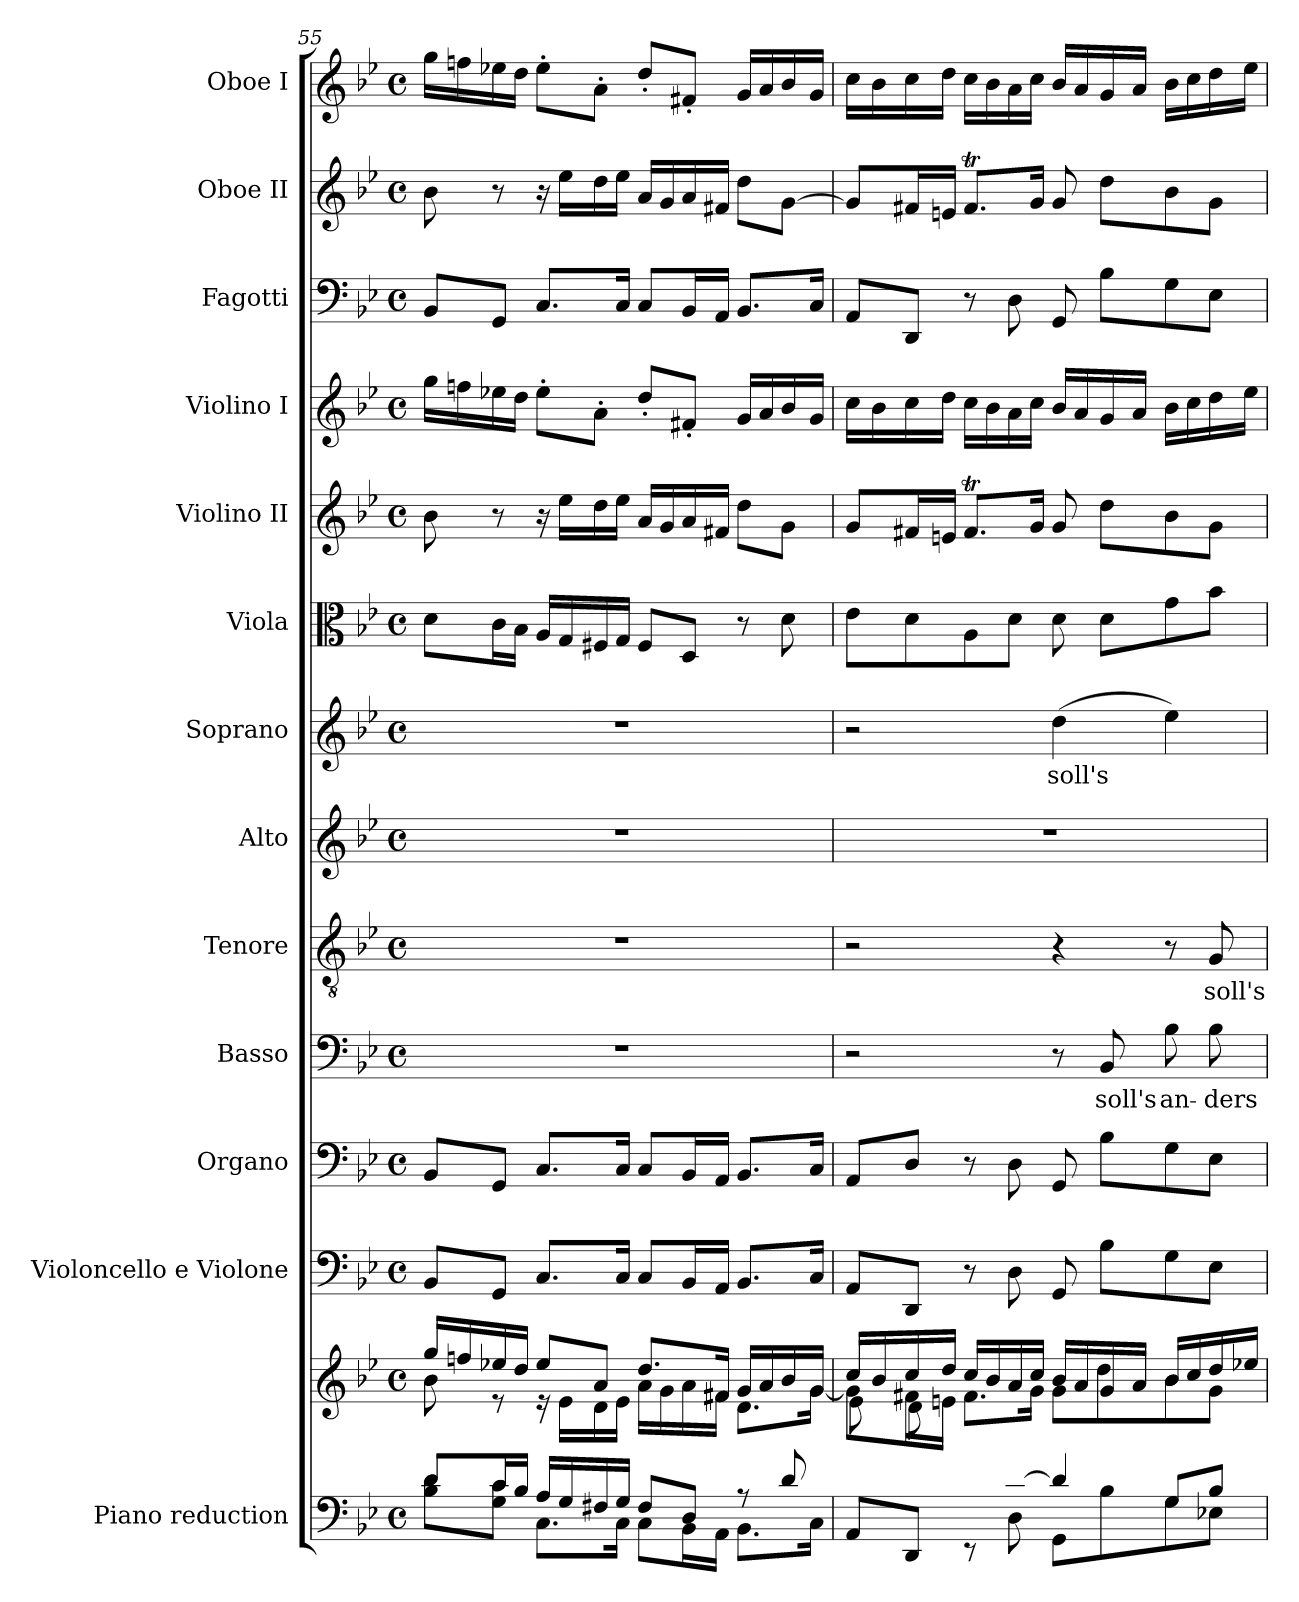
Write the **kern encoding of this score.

**kern	**kern	**kern	**kern	**kern	**text	**kern	**text	**kern	**kern	**text	**kern	**kern	**kern	**kern	**kern	**kern
*part13	*part13	*part12	*part11	*part10	*part10	*part9	*part9	*part8	*part7	*part7	*part6	*part5	*part4	*part3	*part2	*part1
*staff14	*staff13	*staff12	*staff11	*staff10	*staff10	*staff9	*staff9	*staff8	*staff7	*staff7	*staff6	*staff5	*staff4	*staff3	*staff2	*staff1
*I"Piano reduction	*	*I"Violoncello  e Violone	*I"Organo	*I"Basso	*	*I"Tenore	*	*I"Alto	*I"Soprano	*	*I"Viola	*I"Violino II	*I"Violino I	*I"Fagotti	*I"Oboe II	*I"Oboe I
*I'Pno	*	*	*	*	*	*	*	*	*	*	*	*	*	*	*I'Ob	*I'Ob
*clefF4	*clefG2	*clefF4	*clefF4	*clefF4	*	*clefGv2	*	*clefG2	*clefG2	*	*clefC3	*clefG2	*clefG2	*clefF4	*clefG2	*clefG2
*k[b-e-]	*k[b-e-]	*k[b-e-]	*k[b-e-]	*k[b-e-]	*	*k[b-e-]	*	*k[b-e-]	*k[b-e-]	*	*k[b-e-]	*k[b-e-]	*k[b-e-]	*k[b-e-]	*k[b-e-]	*k[b-e-]
*M4/4	*M4/4	*M4/4	*M4/4	*M4/4	*	*M4/4	*	*M4/4	*M4/4	*	*M4/4	*M4/4	*M4/4	*M4/4	*M4/4	*M4/4
*met(c)	*met(c)	*met(c)	*met(c)	*met(c)	*	*met(c)	*	*met(c)	*met(c)	*	*met(c)	*met(c)	*met(c)	*met(c)	*met(c)	*met(c)
=55	=55	=55	=55	=55	=55	=55	=55	=55	=55	=55	=55	=55	=55	=55	=55	=55
*^	*^	*	*	*	*	*	*	*	*	*	*	*	*	*	*	*
8d/L	8B-\ 8d\L	16gg/LL	8b-\	8BB-/L	8BB-/L	1r	.	1r	.	1r	1r	.	8d\L	8b-\	16gg\LL	8BB-/L	8b-\	16gg\LL
.	.	16ffn/	.	.	.	.	.	.	.	.	.	.	.	.	16ffn\	.	.	16ffn\
16c/L	8G\ 8c\J	16ee-X/	8r	8GG/J	8GG/J	.	.	.	.	.	.	.	16c\L	8r	16ee-X\	8GG/J	8r	16ee-X\
16B-/JJ	.	16dd/JJ	.	.	.	.	.	.	.	.	.	.	16B-\JJ	.	16dd\JJ	.	.	16dd\JJ
16A/LL	8.C\L	8ee-/L	16r	8.C/L	8.C/L	.	.	.	.	.	.	.	16A/LL	16r	8ee-'\L	8.C/L	16r	8ee-'\L
16G/	.	.	16e-\LL	.	.	.	.	.	.	.	.	.	16G/	16ee-\LL	.	.	16ee-\LL	.
16F#X/	.	8a/J	16d\	.	.	.	.	.	.	.	.	.	16F#X/	16dd\	8a'\J	.	16dd\	8a'\J
16G/JJ	16C\Jk	.	16e-\JJ	16C/Jk	16C/Jk	.	.	.	.	.	.	.	16G/JJ	16ee-\JJ	.	16C/Jk	16ee-\JJ	.
8F#/L	8C\L	8.dd/L	16a\LL	8C/L	8C/L	.	.	.	.	.	.	.	8F#/L	16a/LL	8dd'/L	8C/L	16a/LL	8dd'/L
.	.	.	16g\	.	.	.	.	.	.	.	.	.	.	16g/	.	.	16g/	.
8D/J	16BB-\L	.	16a\	16BB-/L	16BB-/L	.	.	.	.	.	.	.	8D/J	16a/	8f#X'/J	16BB-/L	16a/	8f#X'/J
.	16AA\JJ	16f#X/Jk	16f#\JJ	16AA/JJ	16AA/JJ	.	.	.	.	.	.	.	.	16f#X/JJ	.	16AA/JJ	16f#X/JJ	.
8r	8.BB-\L	16g/LL	8.d\L	8.BB-/L	8.BB-/L	.	.	.	.	.	.	.	8r	8dd\L	16g/LL	8.BB-/L	8dd\L	16g/LL
.	.	16a/	.	.	.	.	.	.	.	.	.	.	.	.	16a/	.	.	16a/
8d/	.	16b-/	.	.	.	.	.	.	.	.	.	.	8d\	8g\J	16b-/	.	[8g\J	16b-/
.	16C\Jk	16g/JJ	[16g\Jk	16C/Jk	16C/Jk	.	.	.	.	.	.	.	.	.	16g/JJ	16C/Jk	.	16g/JJ
!!LO:PB:g=z
=56	=56	=56	=56	=56	=56	=56	=56	=56	=56	=56	=56	=56	=56	=56	=56	=56	=56	=56
*	*	*	*^	*	*	*	*	*	*	*	*	*	*	*	*	*	*	*
4ryy	8AA/L	16cc/LL	8g\L]	8e-\L	8AA/L	8AA/L	2r	.	2r	.	1r	2r	.	8e-\L	8g/L	16cc\LL	8AA/L	8g/L]	16cc\LL
.	.	16b-/	.	.	.	.	.	.	.	.	.	.	.	.	.	16b-\	.	.	16b-\
.	8DD/J	16cc/	16f#X\L	8d\	8DD/J	8D/J	.	.	.	.	.	.	.	8d\	16f#X/L	16cc\	8DD/J	16f#X/L	16cc\
.	.	16dd/JJ	16en\JJ	.	.	.	.	.	.	.	.	.	.	.	16en/JJ	16dd\JJ	.	16en/JJ	16dd\JJ
8A/	8r	16cc/LL	8.f#\L	2.ryy	8r	8r	.	.	.	.	.	.	.	8A\	8.f#t/L	16cc\LL	8r	8.f#t/L	16cc\LL
.	.	16b-/	.	.	.	.	.	.	.	.	.	.	.	.	.	16b-\	.	.	16b-\
[8d/J	8D\	16a/	.	.	8D\	8D\	.	.	.	.	.	.	.	8d\J	.	16a\	8D\	.	16a\
.	.	16cc/JJ	16g\Jk	.	.	.	.	.	.	.	.	.	.	.	16g/Jk	16cc\JJ	.	16g/Jk	16cc\JJ
!	!	!	!	!	!	!	!	!	!	!	!	!	!LO:LY:b	!	!	!	!	!	!
4d/]	8GG\L	16b-/LL	8g\L	.	8GG/	8GG/	8r	.	4r	.	.	(>4dd\	soll's	8d\	8g/	16b-/LL	8GG/	8g/	16b-/LL
.	.	16a/	.	.	.	.	.	.	.	.	.	.	.	.	.	16a/	.	.	16a/
!	!	!	!	!	!	!	!	!LO:LY:b	!	!	!	!	!	!	!	!	!	!	!
.	8B-\	16g/	8dd\	.	8B-\L	8B-\L	8BB-/	soll's	.	.	.	.	.	8d\L	8dd\L	16g/	8B-\L	8dd\L	16g/
.	.	16a/JJ	.	.	.	.	.	.	.	.	.	.	.	.	.	16a/JJ	.	.	16a/JJ
!	!	!	!	!	!	!	!	!LO:LY:b	!	!	!	!	!	!	!	!	!	!	!
8G/L	8G\	16b-/LL	8b-\	.	8G\	8G\	8B-\	an-	8r	.	.	4ee-\)	.	8g\	8b-\	16b-\LL	8G\	8b-\	16b-\LL
.	.	16cc/	.	.	.	.	.	.	.	.	.	.	.	.	.	16cc\	.	.	16cc\
!	!	!	!	!	!	!	!	!LO:LY:b	!	!LO:LY:b	!	!	!	!	!	!	!	!	!
8B-/J	8E-X\J	16dd/	8g\J	.	8E-\J	8E-\J	8B-\	-ders	8G/	soll's	.	.	.	8b-\J	8g\J	16dd\	8E-\J	8g\J	16dd\
.	.	16ee-X/JJ	.	.	.	.	.	.	.	.	.	.	.	.	.	16ee-\JJ	.	.	16ee-\JJ
*v	*v	*	*	*	*	*	*	*	*	*	*	*	*	*	*	*	*	*	*
*	*v	*v	*v	*	*	*	*	*	*	*	*	*	*	*	*	*	*	*
=	=	=	=	=	=	=	=	=	=	=	=	=	=	=	=	=
*-	*-	*-	*-	*-	*-	*-	*-	*-	*-	*-	*-	*-	*-	*-	*-	*-
